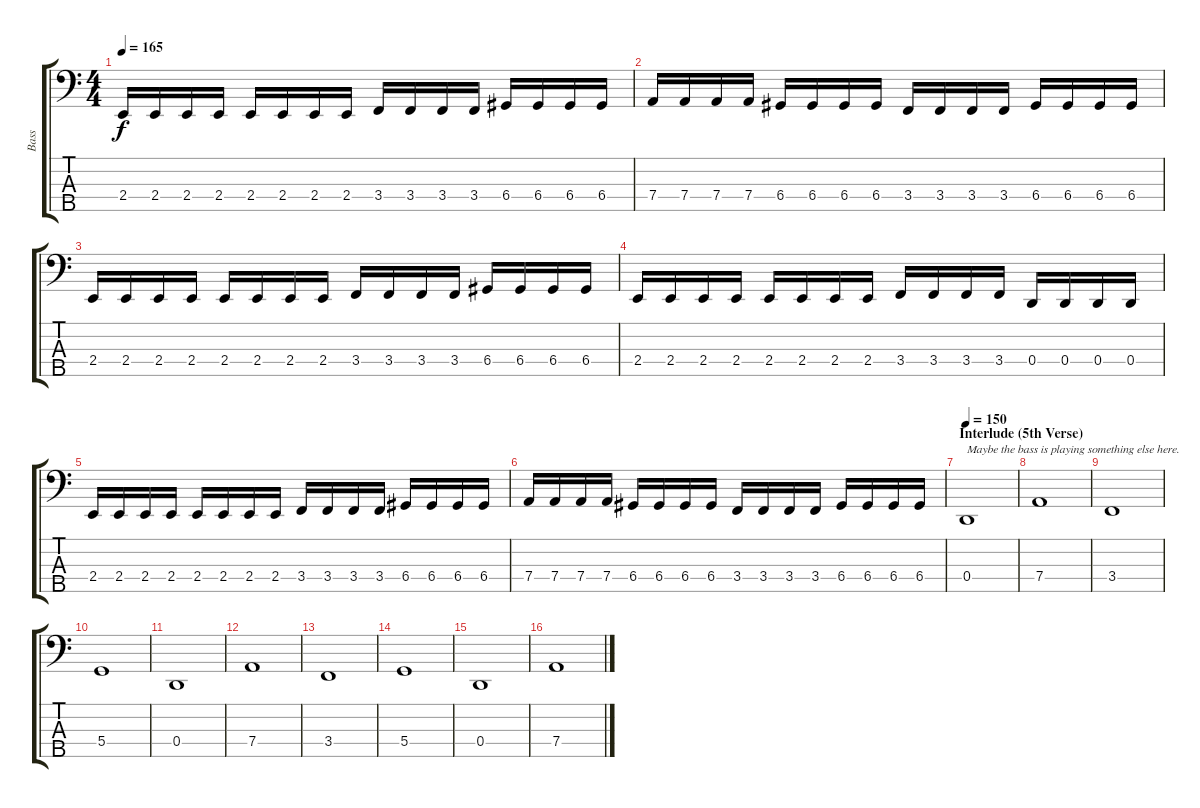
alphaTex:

\track ("Bass" "Bass") {instrument electricbassfinger}
\staff {score tabs}
\tuning (F2 C2 G1 D1 A0) {hide}
\ts (4 4)
\tempo 165
\clef f4
\ks c
2.4.16{dy f} 2.4.16 2.4.16 2.4.16 2.4.16 2.4.16 2.4.16 2.4.16 3.4.16 3.4.16 3.4.16 3.4.16 6.4.16 6.4.16 6.4.16 6.4.16 |
7.4.16 7.4.16 7.4.16 7.4.16 6.4.16 6.4.16 6.4.16 6.4.16 3.4.16 3.4.16 3.4.16 3.4.16 6.4.16 6.4.16 6.4.16 6.4.16 |
2.4.16 2.4.16 2.4.16 2.4.16 2.4.16 2.4.16 2.4.16 2.4.16 3.4.16 3.4.16 3.4.16 3.4.16 6.4.16 6.4.16 6.4.16 6.4.16 |
2.4.16 2.4.16 2.4.16 2.4.16 2.4.16 2.4.16 2.4.16 2.4.16 3.4.16 3.4.16 3.4.16 3.4.16 0.4.16 0.4.16 0.4.16 0.4.16 |
2.4.16 2.4.16 2.4.16 2.4.16 2.4.16 2.4.16 2.4.16 2.4.16 3.4.16 3.4.16 3.4.16 3.4.16 6.4.16 6.4.16 6.4.16 6.4.16 |
7.4.16 7.4.16 7.4.16 7.4.16 6.4.16 6.4.16 6.4.16 6.4.16 3.4.16 3.4.16 3.4.16 3.4.16 6.4.16 6.4.16 6.4.16 6.4.16 |
\section ("" "Interlude (5th Verse)")
\tempo 150
0.4.1{txt "Maybe the bass is playing something else here."} |
7.4.1 |
3.4.1 |
5.4.1 |
0.4.1 |
7.4.1 |
3.4.1 |
5.4.1 |
0.4.1 |
7.4.1
